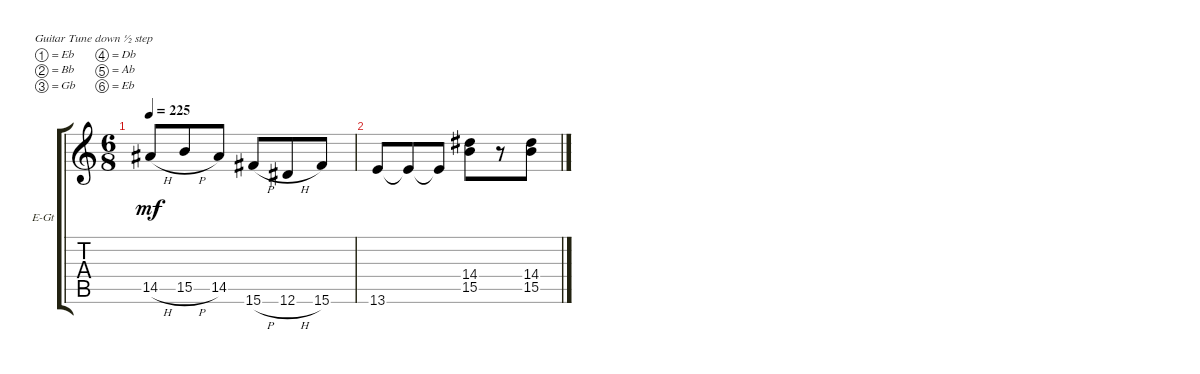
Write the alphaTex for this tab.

\bracketExtendMode groupsimilarinstruments
\firstSystemTrackNameOrientation horizontal
\otherSystemsTrackNameOrientation horizontal
\track ("solo" "E-Gt") {solo instrument distortionguitar}
\staff {score tabs}
\tuning (Eb4 Bb3 Gb3 Db3 Ab2 Eb2)
\ts (6 8)
\tempo 225
\clef g2
\ks c
14.5{h}.8{dy mf} 15.5{h}.8 14.5.8 15.6{h}.8 12.6{h}.8 15.6.8 |
13.6.8 13.6{t}.8 13.6{t}.8 (15.5 14.4).8 r.8 (15.5 14.4).8
